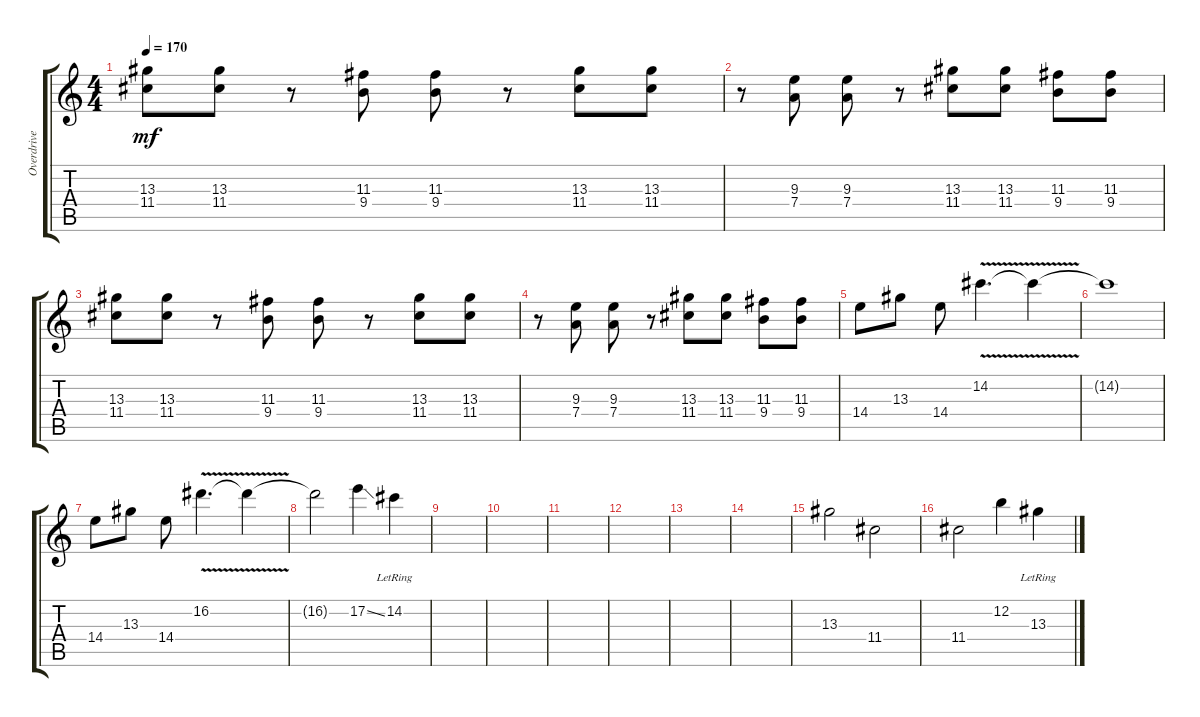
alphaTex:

\track ("Overdrive Guitar" "Overdrive ") {instrument overdrivenguitar}
\staff {score tabs}
\tuning (E4 B3 G3 D3 A2 E2) {hide}
\ts (4 4)
\tempo 170
\clef g2
\ks c
(13.3 11.4).8{dy mf} (13.3 11.4).8 r.8 (11.3 9.4).8 (11.3 9.4).8 r.8 (13.3 11.4).8 (13.3 11.4).8 |
r.8 (9.3 7.4).8 (9.3 7.4).8 r.8 (13.3 11.4).8 (13.3 11.4).8 (11.3 9.4).8 (11.3 9.4).8 |
(13.3 11.4).8 (13.3 11.4).8 r.8 (11.3 9.4).8 (11.3 9.4).8 r.8 (13.3 11.4).8 (13.3 11.4).8 |
r.8 (9.3 7.4).8 (9.3 7.4).8 r.8 (13.3 11.4).8 (13.3 11.4).8 (11.3 9.4).8 (11.3 9.4).8 |
14.4.8 13.3.8 14.4.8 14.2{v}.4{d} 14.2{t}.4 |
14.2{t}.1 |
14.4.8 13.3.8 14.4.8 16.2{v}.4{d} 16.2{t}.4 |
16.2{t}.2 17.2{ss}.4 14.2{lr}.4 |
|
|
|
|
|
|
13.3.2 11.4.2 |
11.4.2 12.2.4 13.3{lr}.4
